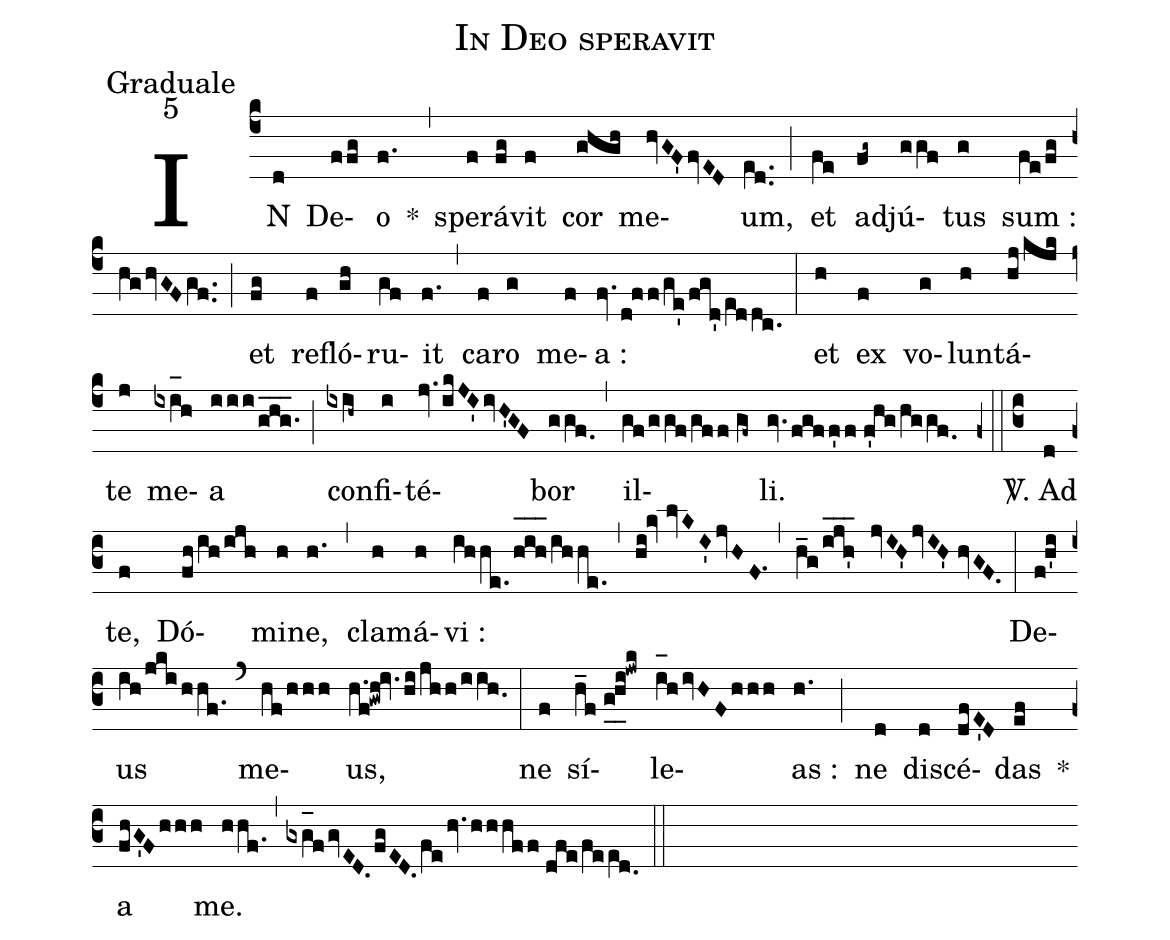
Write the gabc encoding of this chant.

name:In Deo speravit;
office-part:Graduale;
mode:5;
%%
(c4) IN(d) De(ffg)o(f.) *(,) spe(f)rá(fg)vit(f) cor(ghgh) me(hvGF'fvED)um,(e[ll:1]d..) (;) et(fe) ad(fg~)jú(ggf)tus(g) sum :(fe/fg/hghvGFgf..) (;) et(fg) re(f)fló(gh)ru(gf)it(f.) (,) ca(f)ro(g) me(f)a :(fv.d!ff/ge'/fgd'/e[ll:1]ddc.) (:) et(h) ex(f) vo(g)lun(h)tá(hj/kjk)te(j) me(ixi_[oh:h]h)a(iii/ghg.___) (;) con(ixih~)fi(i)té(jv.ikJI'ivH'GF)bor(ggf.0) (,) il(gf/ggf/gff//gf~)li.(gv.fgff'f//f'hg/hggf.0) (z0::c3) <sp>V/</sp>. Ad(d) te,(f) Dó(fh/ih/ijh)mi(h)ne,(h.) (,) cla(h)má(h)vi :(ihhe./h_[oh:h]i_[oh:h]h_[oh:h]/ihhe.) (,) (hi!kv//lvKI'jvHF.1) (,) (h_g/ijh'___ jvIH'jvIH'//hvGF.) (:) De(f!h'i)us(ih/jkihhf.) (`) me(hf/hhh)us,(h.f!gwh!iv.hi/jhh/iih.0) (:) ne(f) sí(h_f//g_0[uh:l]h_[uh:l]i!jwk)le(i_[oh:h]hivHFhhh)as :(h.) (;) ne(d) di(d)scé(dfE'D)das(ef) *() a(fhG'Fhhh) me.(hhf.) (,) (gxg_[oh:h]fgvED.fgED.fehv.hhhff//dfe/fee[ll:1]d.0) (::)
